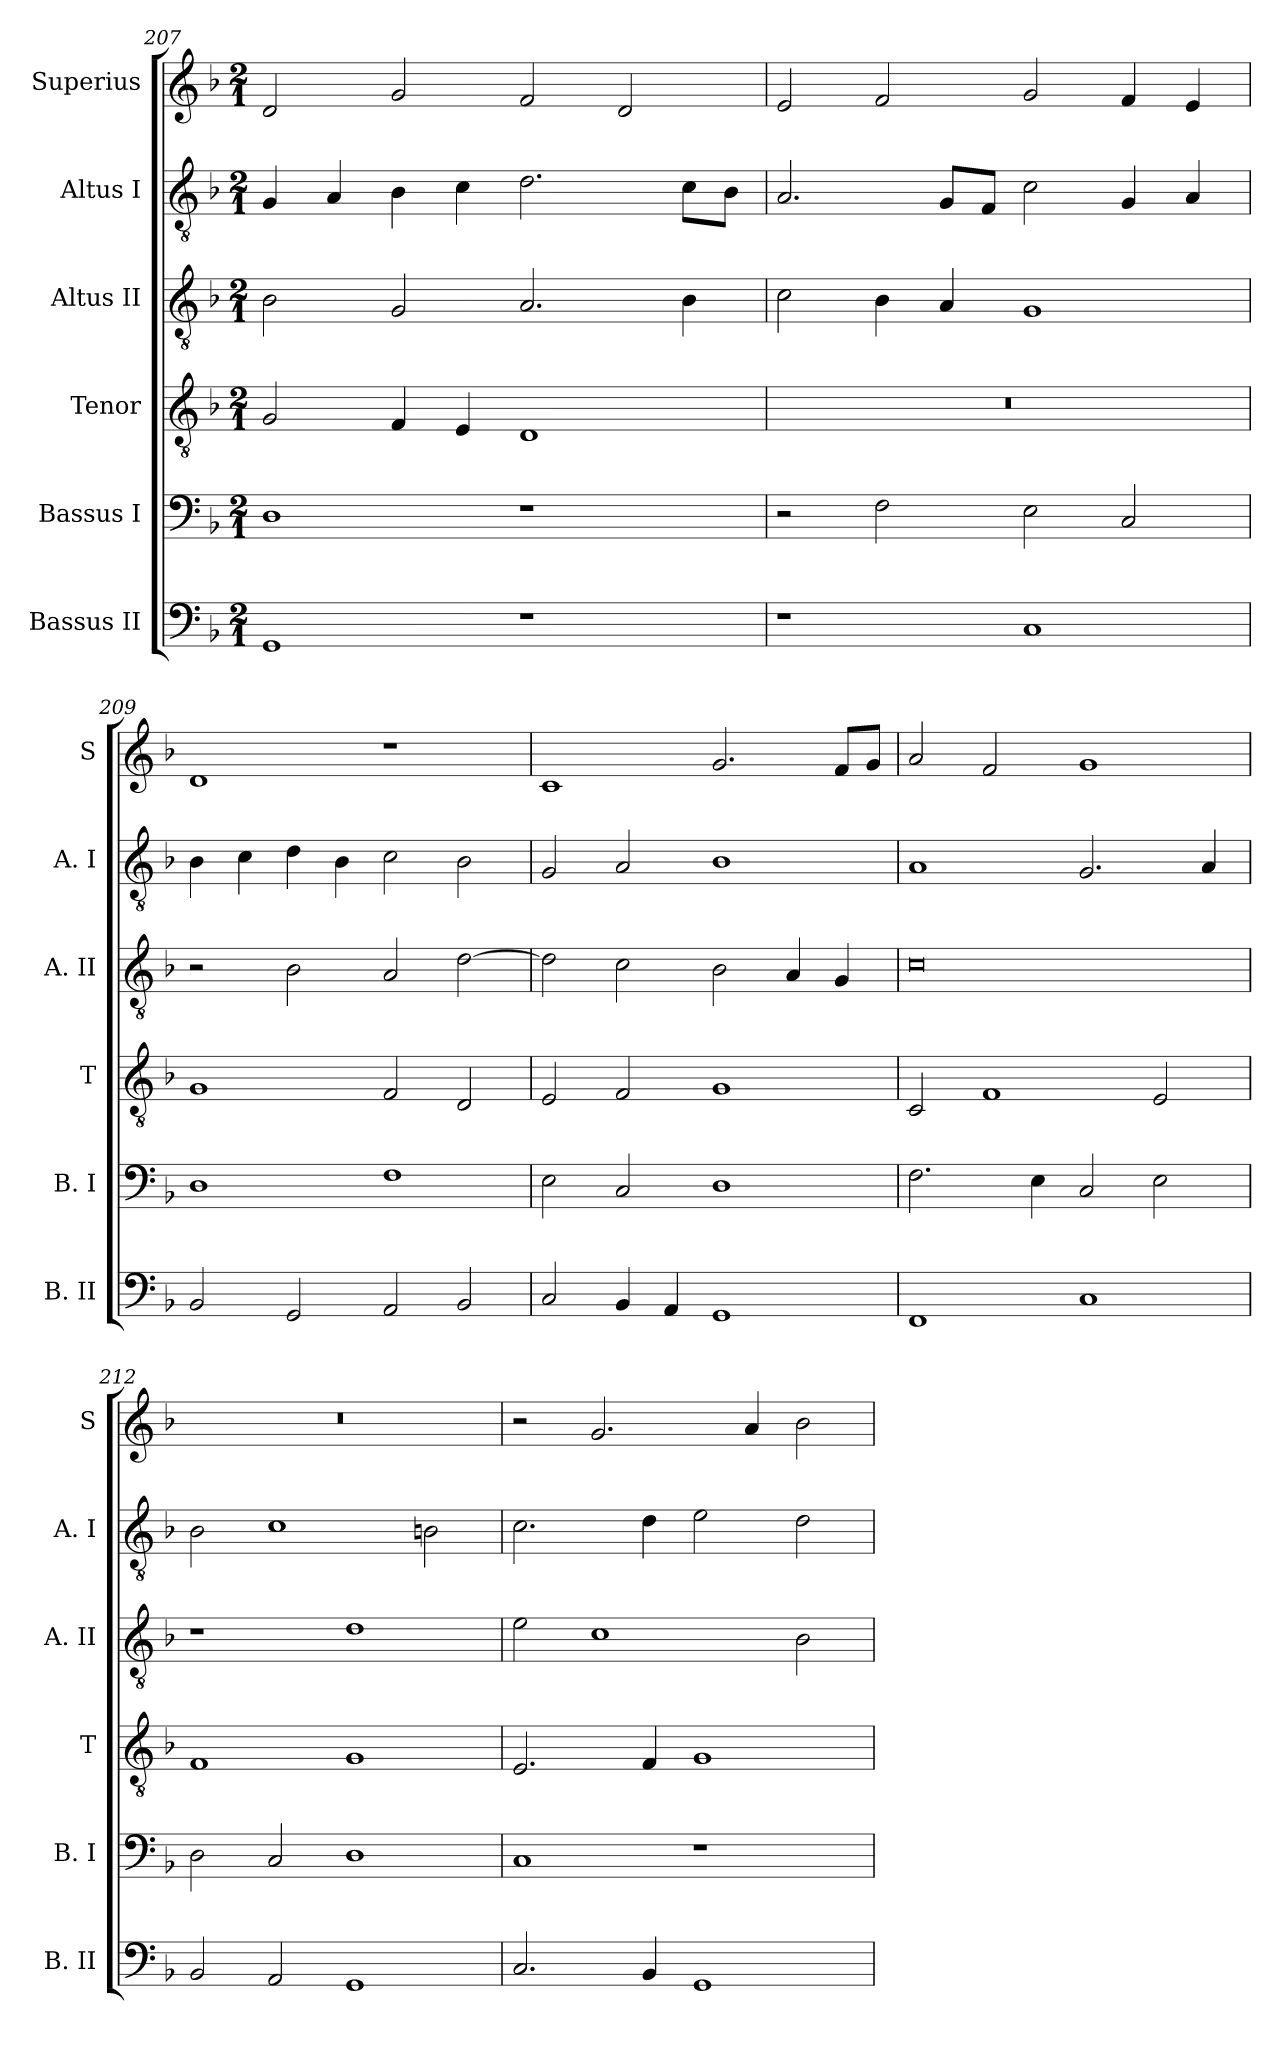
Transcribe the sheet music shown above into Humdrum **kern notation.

**kern	**kern	**kern	**kern	**kern	**kern
*part6	*part5	*part4	*part3	*part2	*part1
*staff6	*staff5	*staff4	*staff3	*staff2	*staff1
*I"Bassus II	*I"Bassus I	*I"Tenor	*I"Altus II	*I"Altus I	*I"Superius
*I'B. II	*I'B. I	*I'T	*I'A. II	*I'A. I	*I'S
*clefF4	*clefF4	*clefGv2	*clefGv2	*clefGv2	*clefG2
*k[b-]	*k[b-]	*k[b-]	*k[b-]	*k[b-]	*k[b-]
*d:	*d:	*d:	*d:	*d:	*d:
*M2/1	*M2/1	*M2/1	*M2/1	*M2/1	*M2/1
=207	=207	=207	=207	=207	=207
1GG	1D	2G	2B-	4G	2d
.	.	.	.	4A	.
.	.	4F	2G	4B-	2g
.	.	4E	.	4c	.
1r	1r	1D	2.A	2.d	2f
.	.	.	.	.	2d
.	.	.	4B-	8cL	.
.	.	.	.	8B-J	.
=208	=208	=208	=208	=208	=208
1r	2r	0r	2c	2.A	2e
.	2F	.	4B-	.	2f
.	.	.	4A	8GL	.
.	.	.	.	8FJ	.
1C	2E	.	1G	2c	2g
.	2C	.	.	4G	4f
.	.	.	.	4A	4e
=209	=209	=209	=209	=209	=209
2BB-	1D	1G	2r	4B-	1d
.	.	.	.	4c	.
2GG	.	.	2B-	4d	.
.	.	.	.	4B-	.
2AA	1F	2F	2A	2c	1r
2BB-	.	2D	[2d	2B-	.
=210	=210	=210	=210	=210	=210
2C	2E	2E	2d]	2G	1c
4BB-	2C	2F	2c	2A	.
4AA	.	.	.	.	.
1GG	1D	1G	2B-	1B-	2.g
.	.	.	4A	.	.
.	.	.	4G	.	8fL
.	.	.	.	.	8gJ
=211	=211	=211	=211	=211	=211
1FF	2.F	2C	0c	1A	2a
.	.	1F	.	.	2f
.	4E	.	.	.	.
1C	2C	.	.	2.G	1g
.	2E	2E	.	.	.
.	.	.	.	4A	.
=212	=212	=212	=212	=212	=212
2BB-	2D	1F	1r	2B-	0r
2AA	2C	.	.	1c	.
1GG	1D	1G	1d	.	.
.	.	.	.	2Bn	.
=213	=213	=213	=213	=213	=213
2.C	1C	2.E	2e	2.c	2r
.	.	.	1c	.	2.g
4BB-	.	4F	.	4d	.
1GG	1r	1G	.	2e	.
.	.	.	.	.	4a
.	.	.	2B-	2d	2b-
=	=	=	=	=	=
*-	*-	*-	*-	*-	*-
